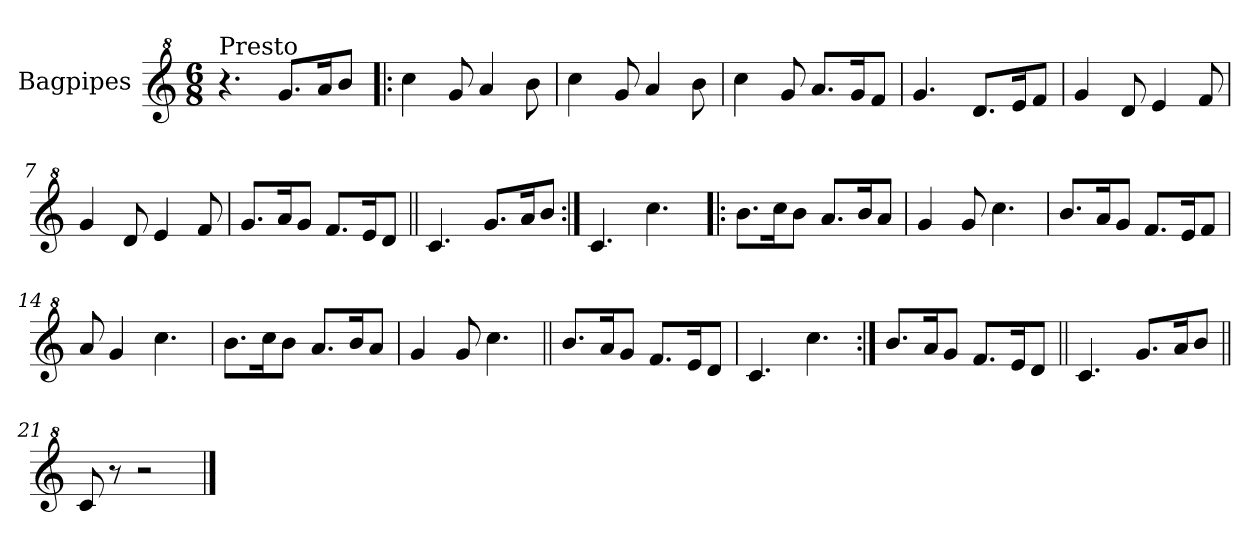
**kern
*part1
*staff1
*I"Bagpipes
*I'Bag
*clefG^2
*k[]
*C:
*M6/8
=1
!LO:TX:a:t=Presto
4.r
8.gg/L
16aa/K
8bb/J
=2!|:
4ccc\
8gg/
4aa/
8bb\
=3
4ccc\
8gg/
4aa/
8bb\
=4
4ccc\
8gg/
8.aa/L
16gg/K
8ff/J
=5
4.gg/
8.dd/L
16ee/K
8ff/J
=6
4gg/
8dd/
4ee/
8ff/
=7
4gg/
8dd/
4ee/
8ff/
=8
8.gg/L
16aa/K
8gg/J
8.ff/L
16ee/K
8dd/J
!!LO:LB:g=z
=9||
4.cc/
8.gg/L
16aa/K
8bb/J
=10:|!
4.cc/
4.ccc\
=11!|:
8.bb\L
16ccc\K
8bb\J
8.aa/L
16bb/K
8aa/J
=12
4gg/
8gg/
4.ccc\
=13
8.bb/L
16aa/K
8gg/J
8.ff/L
16ee/K
8ff/J
=14
8aa/
4gg/
4.ccc\
=15
8.bb\L
16ccc\K
8bb\J
8.aa/L
16bb/K
8aa/J
=16
4gg/
8gg/
4.ccc\
!!LO:LB:g=z
=17||
8.bb/L
16aa/K
8gg/J
8.ff/L
16ee/K
8dd/J
=18
4.cc/
4.ccc\
=19:|!
8.bb/L
16aa/K
8gg/J
8.ff/L
16ee/K
8dd/J
=20||
4.cc/
8.gg/L
16aa/K
8bb/J
=21||
8cc/
8r
2r
==
*-
